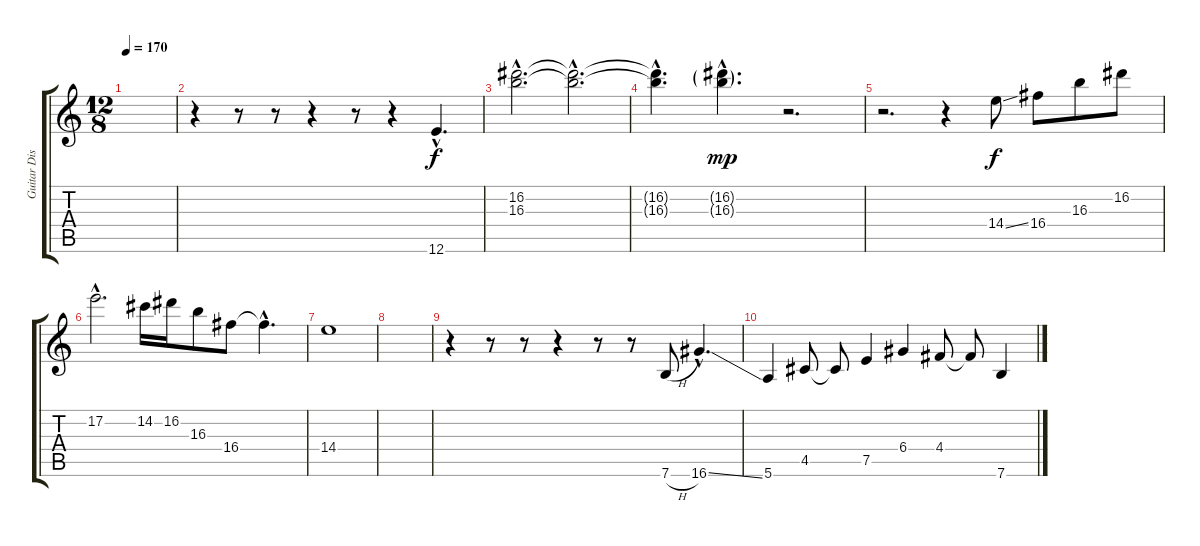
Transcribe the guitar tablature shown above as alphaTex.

\track ("Guitar Distortion (Solo)" "Guitar Dis") {instrument distortionguitar}
\staff {score tabs}
\tuning (E4 B3 G3 D3 A2 E2) {hide}
\ts (12 8)
\tempo 170
\clef g2
\ks c
|
r.4 r.8 r.8 r.4 r.8 r.4 12.6{hac}.4{d} |
(16.2{hac} 16.3{hac}).2{d} (16.2{hac t} 16.3{hac t}).2{d} |
(16.2{hac t} 16.3{hac t}).4{d} (16.2{g hac} 16.3{g hac}).4{d dy mp} r.2{d} |
r.2{d} r.4 14.4{ss}.8{dy f} 16.4.8 16.3.8 16.2.8 |
17.2{hac}.2{d} 14.2.16 16.2.16 16.3.8 16.4.8 16.4{hac t}.4{d} |
14.4.1 |
|
r.4 r.8 r.8 r.4 r.8 r.8 7.6{h}.8 16.6{ss hac}.4{d} |
5.6.4 4.5.8 4.5{t}.8 7.5.4 6.4.4 4.4.8 4.4{t}.8 7.6.4
